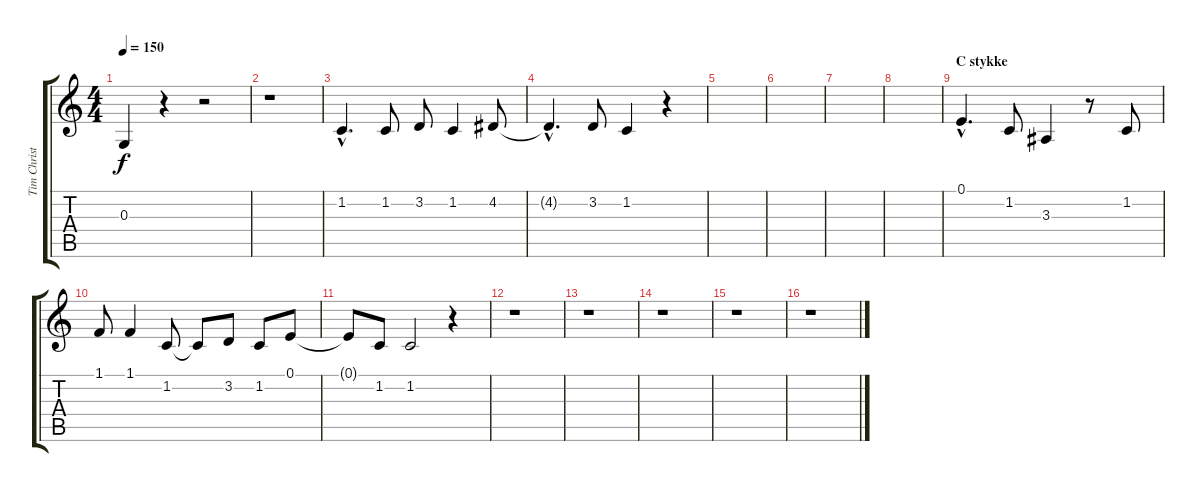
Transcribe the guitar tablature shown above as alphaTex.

\track ("Tim Christensen (Vocal)" "Tim Christ") {instrument voiceoohs}
\staff {score tabs}
\tuning (E4 B3 G3 D3 A2 E2) {hide}
\ts (4 4)
\tempo 150
\clef g2
\ks c
0.3{t}.4{dy f} r.4 r.2 |
r.1 |
1.2{hac}.4{d} 1.2.8 3.2.8 1.2.4 4.2.8 |
4.2{hac t}.4{d} 3.2.8 1.2.4 r.4 |
|
|
|
|
\section ("" "C stykke")
0.1{hac}.4{d} 1.2.8 3.3.4 r.8 1.2.8 |
1.1.8 1.1.4 1.2.8 1.2{t}.8 3.2.8 1.2.8 0.1.8 |
0.1{t}.8 1.2.8 1.2.2 r.4 |
r.1 |
r.1 |
r.1 |
r.1 |
r.1
